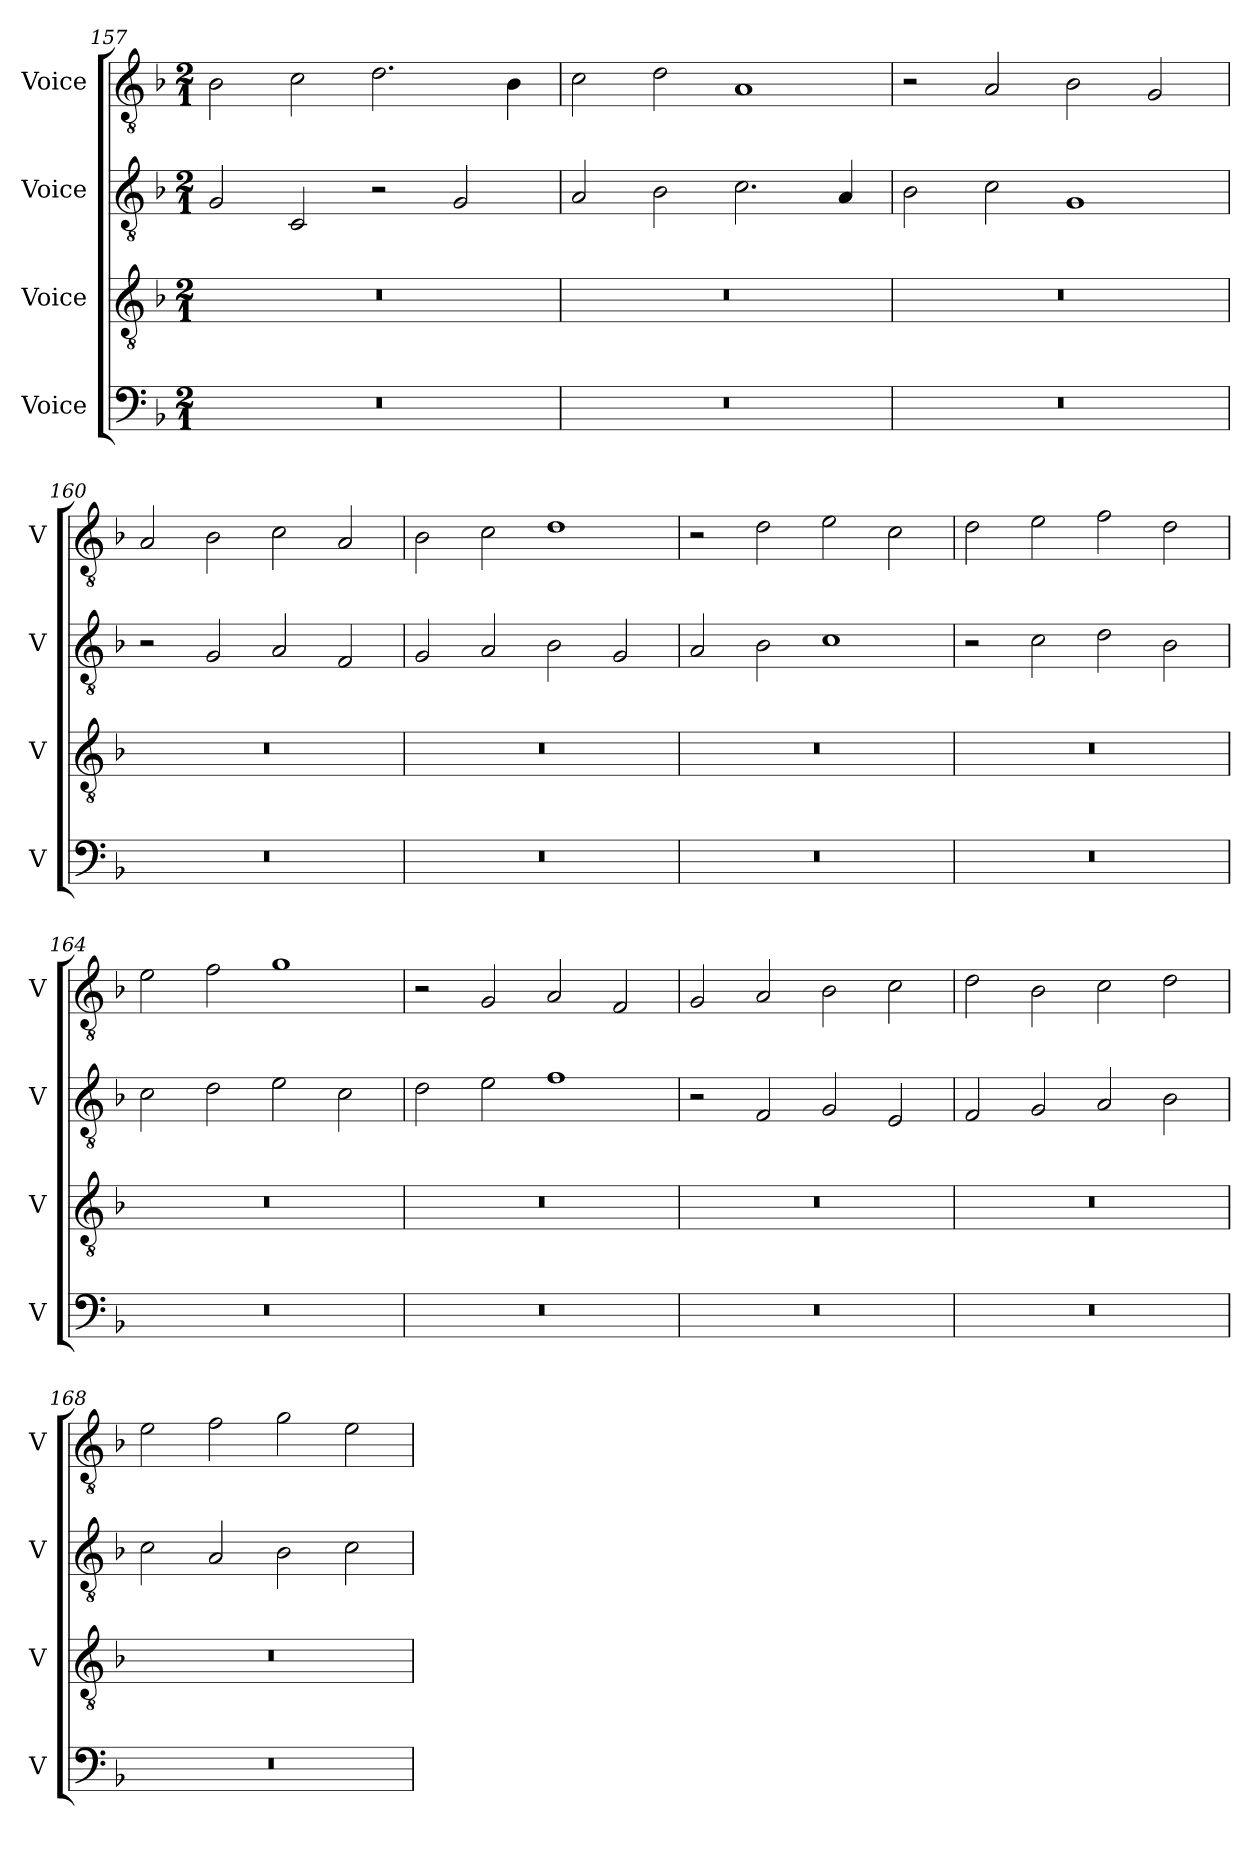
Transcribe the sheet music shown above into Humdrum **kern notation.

**kern	**kern	**kern	**kern
*part4	*part3	*part2	*part1
*staff4	*staff3	*staff2	*staff1
*I"Voice	*I"Voice	*I"Voice	*I"Voice
*I'V	*I'V	*I'V	*I'V
*clefF4	*clefGv2	*clefGv2	*clefGv2
*k[b-]	*k[b-]	*k[b-]	*k[b-]
*M2/1	*M2/1	*M2/1	*M2/1
=157	=157	=157	=157
0r	0r	2G/	2B-\
.	.	2C/	2c\
.	.	2r	2.d\
.	.	2G/	.
.	.	.	4B-\
=158	=158	=158	=158
0r	0r	2A/	2c\
.	.	2B-\	2d\
.	.	2.c\	1A
.	.	4A/	.
!!LO:LB:g=z
=159	=159	=159	=159
0r	0r	2B-\	2r
.	.	2c\	2A/
.	.	1G	2B-\
.	.	.	2G/
=160	=160	=160	=160
0r	0r	2r	2A/
.	.	2G/	2B-\
.	.	2A/	2c\
.	.	2F/	2A/
=161	=161	=161	=161
0r	0r	2G/	2B-\
.	.	2A/	2c\
.	.	2B-\	1d
.	.	2G/	.
=162	=162	=162	=162
0r	0r	2A/	2r
.	.	2B-\	2d\
.	.	1c	2e\
.	.	.	2c\
!!LO:LB:g=z
=163	=163	=163	=163
0r	0r	2r	2d\
.	.	2c\	2e\
.	.	2d\	2f\
.	.	2B-\	2d\
=164	=164	=164	=164
0r	0r	2c\	2e\
.	.	2d\	2f\
.	.	2e\	1g
.	.	2c\	.
=165	=165	=165	=165
0r	0r	2d\	2r
.	.	2e\	2G/
.	.	1f	2A/
.	.	.	2F/
=166	=166	=166	=166
0r	0r	2r	2G/
.	.	2F/	2A/
.	.	2G/	2B-\
.	.	2E/	2c\
!!LO:PB:g=z
=167	=167	=167	=167
0r	0r	2F/	2d\
.	.	2G/	2B-\
.	.	2A/	2c\
.	.	2B-\	2d\
=168	=168	=168	=168
0r	0r	2c\	2e\
.	.	2A/	2f\
.	.	2B-\	2g\
.	.	2c\	2e\
=	=	=	=
*-	*-	*-	*-
